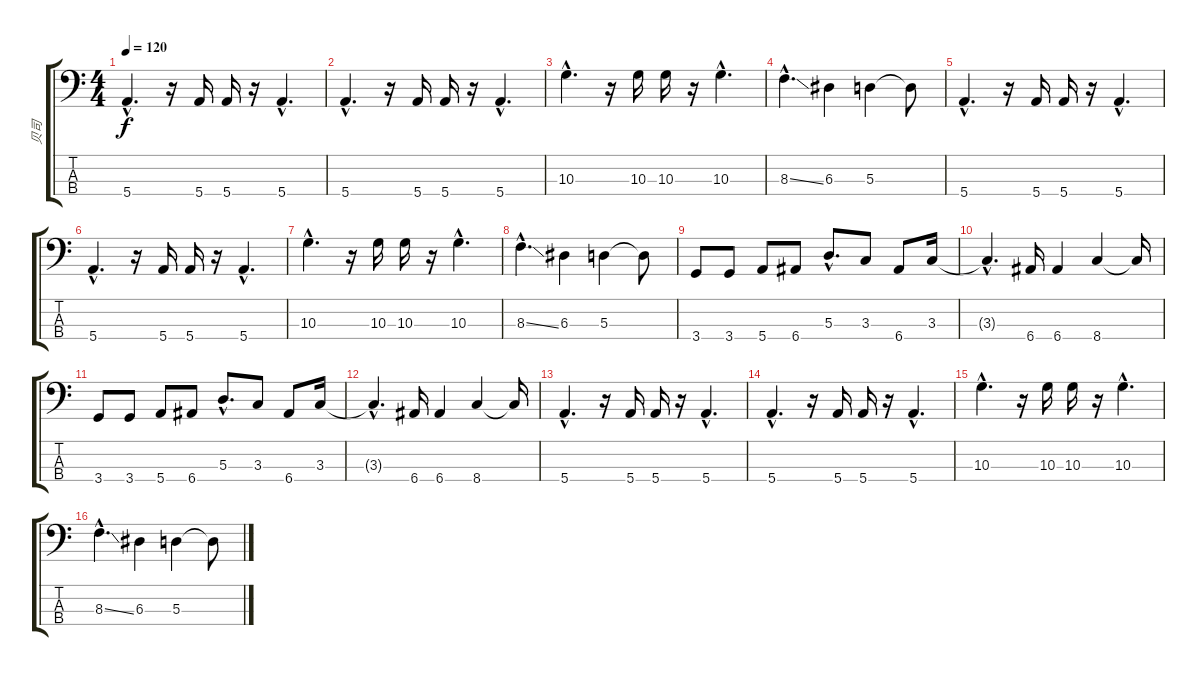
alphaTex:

\track ("贝司" "贝司") {instrument electricbasspick}
\staff {score tabs}
\tuning (G2 D2 A1 E1) {hide}
\ts (4 4)
\tempo 120
\clef f4
\ks c
5.4{hac}.4{d dy f} r.16 5.4.16 5.4.16 r.16 5.4{hac}.4{d} |
5.4{hac}.4{d} r.16 5.4.16 5.4.16 r.16 5.4{hac}.4{d} |
10.3{hac}.4{d} r.16 10.3.16 10.3.16 r.16 10.3{hac}.4{d} |
8.3{ss hac}.4{d} 6.3.4 5.3.4 5.3{t}.8 |
5.4{hac}.4{d} r.16 5.4.16 5.4.16 r.16 5.4{hac}.4{d} |
5.4{hac}.4{d} r.16 5.4.16 5.4.16 r.16 5.4{hac}.4{d} |
10.3{hac}.4{d} r.16 10.3.16 10.3.16 r.16 10.3{hac}.4{d} |
8.3{ss hac}.4{d} 6.3.4 5.3.4 5.3{t}.8 |
3.4.8 3.4.8 5.4.8 6.4.8 5.3{hac}.8{d} 3.3.8 6.4.8 3.3.16 |
3.3{hac t}.4{d} 6.4.16 6.4.4 8.4.4 8.4{t}.16 |
3.4.8 3.4.8 5.4.8 6.4.8 5.3{hac}.8{d} 3.3.8 6.4.8 3.3.16 |
3.3{hac t}.4{d} 6.4.16 6.4.4 8.4.4 8.4{t}.16 |
5.4{hac}.4{d} r.16 5.4.16 5.4.16 r.16 5.4{hac}.4{d} |
5.4{hac}.4{d} r.16 5.4.16 5.4.16 r.16 5.4{hac}.4{d} |
10.3{hac}.4{d} r.16 10.3.16 10.3.16 r.16 10.3{hac}.4{d} |
8.3{ss hac}.4{d} 6.3.4 5.3.4 5.3{t}.8
